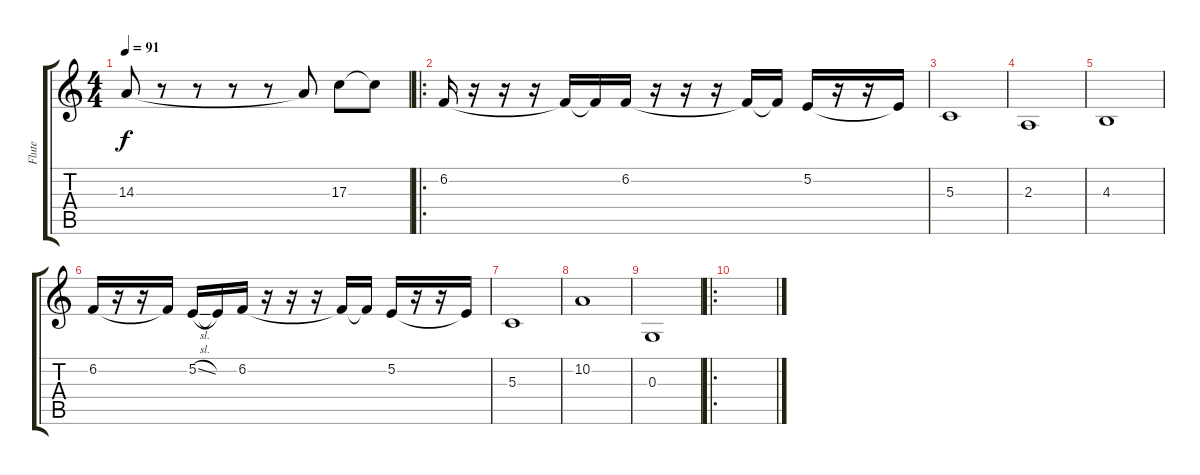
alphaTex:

\track ("Flute" "Flute") {instrument brasssection}
\staff {score tabs}
\tuning (E4 B3 G3 D3 A2 E2) {hide}
\ts (4 4)
\tempo 91
\clef g2
\ks c
14.3.8{dy f} r.8 r.8 r.8 r.8 14.3{t}.8 17.3.8 17.3{t}.8 |
\ro
6.2.16 r.16 r.16 r.16 6.2{t}.16 6.2{t}.16 6.2.16 r.16 r.16 r.16 6.2{t}.16 6.2{t}.16 5.2.16 r.16 r.16 5.2{t}.16 |
5.3.1 |
2.3.1 |
4.3.1 |
6.2.16 r.16 r.16 6.2{t}.16 5.2{sl}.16 5.2{t}.16 6.2.16 r.16 r.16 r.16 6.2{t}.16 6.2{t}.16 5.2.16 r.16 r.16 5.2{t}.16 |
5.3.1 |
10.2.1 |
0.3.1 |
\ro
